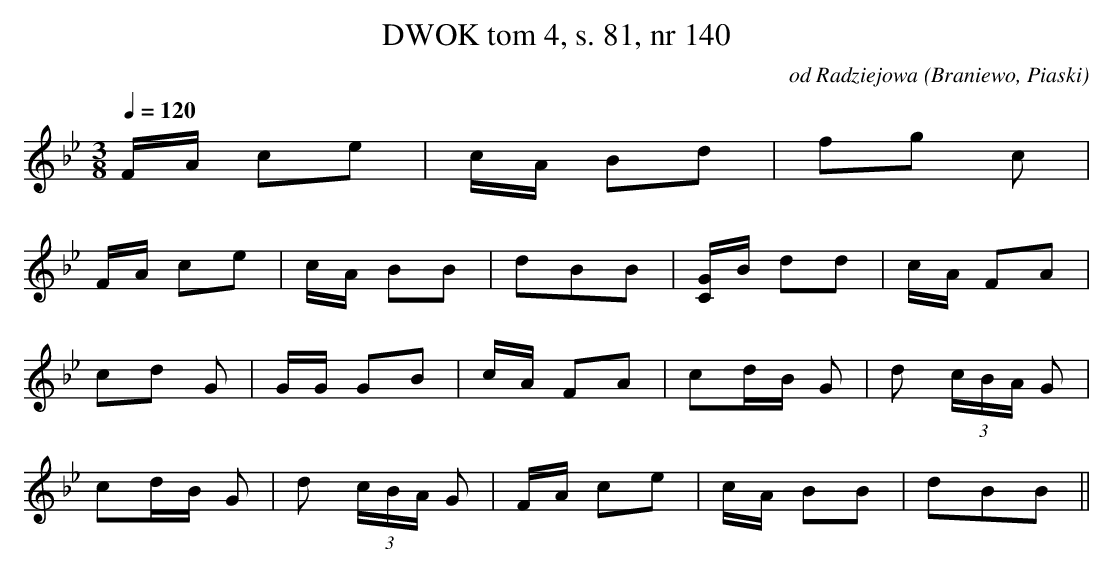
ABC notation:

X:1
T: DWOK tom 4, s. 81, nr 140
L:1/16
O:od Radziejowa (Braniewo, Piaski)
M:3/8
K:Bb
Q:1/4=120
FA c2e2|cA B2d2|f2g2 c2|
FA c2e2|cA B2B2|d2B2B2|[CG]B d2d2|cA F2A2|
c2d2 G2|GG G2B2|cA F2A2|c2dB G2|d2 (3cBA G2|
c2dB G2|d2 (3cBA G2|FA c2e2|cA B2B2|d2B2B2||
